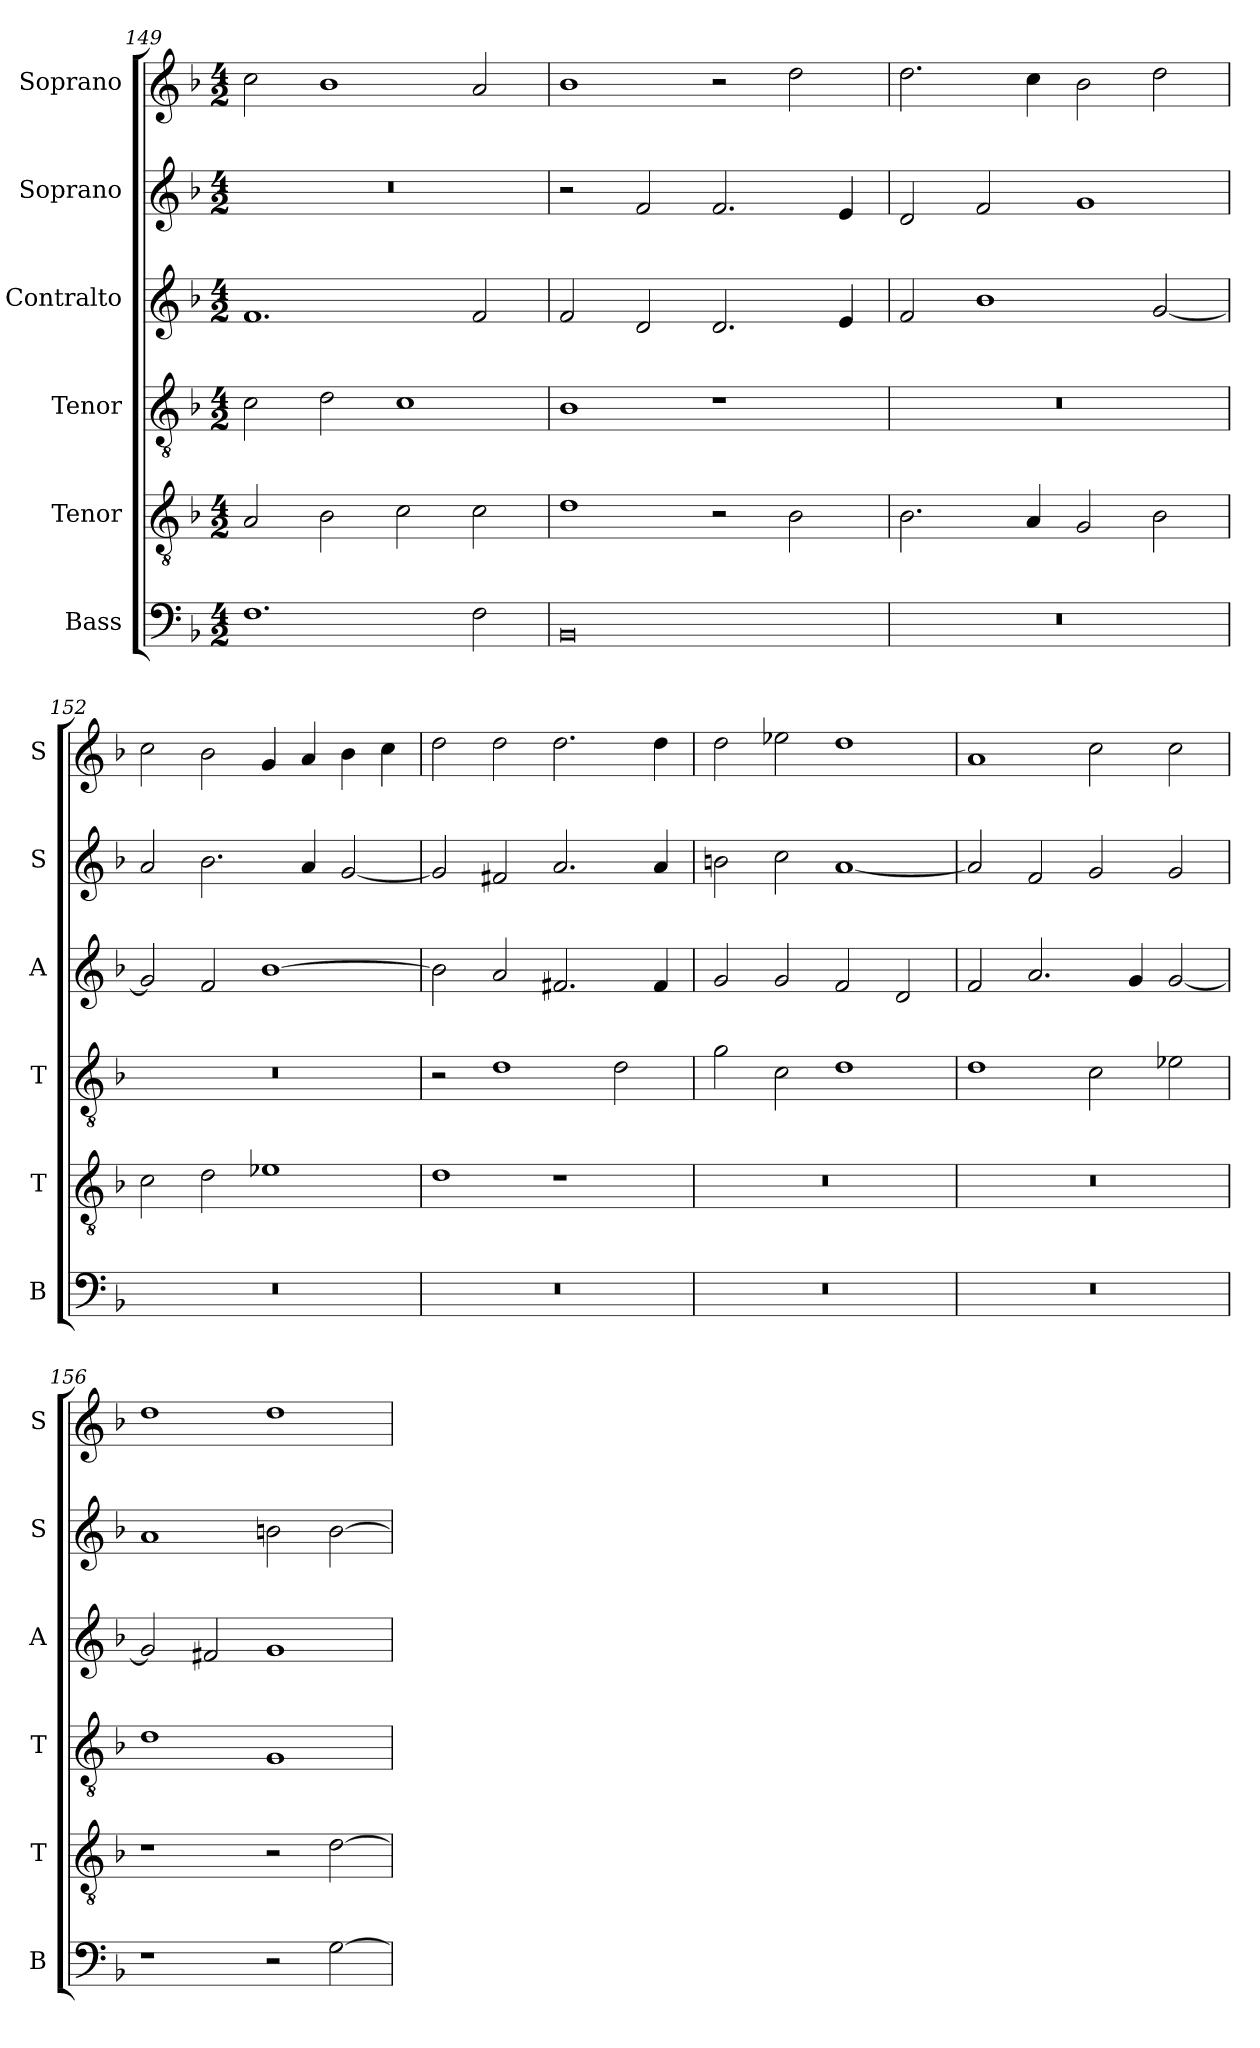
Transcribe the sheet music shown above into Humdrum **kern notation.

**kern	**kern	**kern	**kern	**kern	**kern
*part6	*part5	*part4	*part3	*part2	*part1
*staff6	*staff5	*staff4	*staff3	*staff2	*staff1
*I"Bass	*I"Tenor	*I"Tenor	*I"Contralto	*I"Soprano	*I"Soprano
*I'B	*I'T	*I'T	*I'A	*I'S	*I'S
*clefF4	*clefGv2	*clefGv2	*clefG2	*clefG2	*clefG2
*k[b-]	*k[b-]	*k[b-]	*k[b-]	*k[b-]	*k[b-]
*G:dor	*G:dor	*G:dor	*G:dor	*G:dor	*G:dor
*M4/2	*M4/2	*M4/2	*M4/2	*M4/2	*M4/2
=149	=149	=149	=149	=149	=149
1.F	2A	2c	1.f	0r	2cc
.	2B-	2d	.	.	1b-
.	2c	1c	.	.	.
2F	2c	.	2f	.	2a
=150	=150	=150	=150	=150	=150
0BB-	1d	1B-	2f	2r	1b-
.	.	.	2d	2f	.
.	2r	1r	2.d	2.f	2r
.	2B-	.	.	.	2dd
.	.	.	4e	4e	.
=151	=151	=151	=151	=151	=151
0r	2.B-	0r	2f	2d	2.dd
.	.	.	1b-	2f	.
.	4A	.	.	.	4cc
.	2G	.	.	1g	2b-
.	2B-	.	[2g	.	2dd
=152	=152	=152	=152	=152	=152
0r	2c	0r	2g]	2a	2cc
.	2d	.	2f	2.b-	2b-
.	1e-X	.	[1b-	.	4g
.	.	.	.	4a	4a
.	.	.	.	[2g	4b-
.	.	.	.	.	4cc
=153	=153	=153	=153	=153	=153
0r	1d	2r	2b-]	2g]	2dd
.	.	1d	2a	2f#X	2dd
.	1r	.	2.f#X	2.a	2.dd
.	.	2d	.	.	.
.	.	.	4f#	4a	4dd
=154	=154	=154	=154	=154	=154
0r	0r	2g	2g	2bn	2dd
.	.	2c	2g	2cc	2ee-X
.	.	1d	2f	[1a	1dd
.	.	.	2d	.	.
=155	=155	=155	=155	=155	=155
0r	0r	1d	2f	2a]	1a
.	.	.	2.a	2f	.
.	.	2c	.	2g	2cc
.	.	.	4g	.	.
.	.	2e-X	[2g	2g	2cc
=156	=156	=156	=156	=156	=156
1r	1r	1d	2g]	1a	1dd
.	.	.	2f#X	.	.
2r	2r	1G	1g	2bn	1dd
[2G	[2d	.	.	[2b	.
=	=	=	=	=	=
*-	*-	*-	*-	*-	*-
